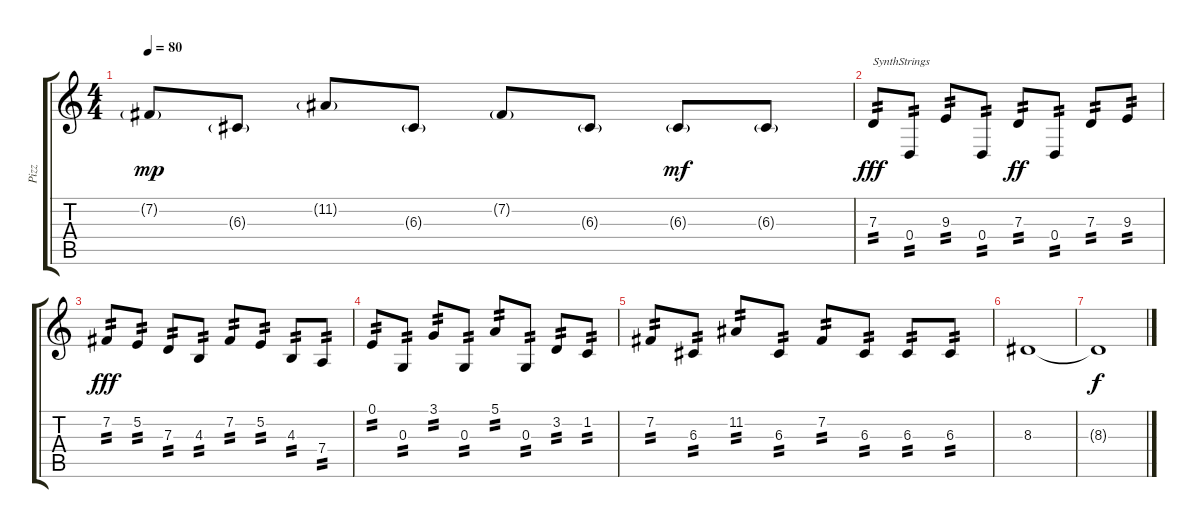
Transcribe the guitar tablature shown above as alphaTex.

\track ("Pizz" "Pizz") {instrument pizzicatostrings}
\staff {score tabs}
\tuning (E4 B3 G3 D3 A2 E2) {hide}
\ts (4 4)
\tempo 80
\clef g2
\ks c
7.2{g}.8{dy mp} 6.3{g}.8 11.2{g}.8 6.3{g}.8 7.2{g}.8 6.3{g}.8 6.3{g}.8{dy mf} 6.3{g}.8 |
7.3.8{txt "SynthStrings" tp 2 dy fff volume 16 instrument synthstrings1} 0.4.8{tp 2} 9.3.8{tp 2} 0.4.8{tp 2} 7.3.8{tp 2 dy ff} 0.4.8{tp 2} 7.3.8{tp 2} 9.3.8{tp 2} |
7.2.8{tp 2 dy fff instrument synthstrings1} 5.2.8{tp 2} 7.3.8{tp 2} 4.3.8{tp 2} 7.2.8{tp 2} 5.2.8{tp 2} 4.3.8{tp 2} 7.4.8{tp 2} |
0.1.8{tp 2 instrument synthstrings1} 0.3.8{tp 2} 3.1.8{tp 2} 0.3.8{tp 2} 5.1.8{tp 2} 0.3.8{tp 2} 3.2.8{tp 2} 1.2.8{tp 2} |
7.2.8{tp 2 instrument synthstrings1} 6.3.8{tp 2} 11.2.8{tp 2} 6.3.8{tp 2} 7.2.8{tp 2} 6.3.8{tp 2} 6.3.8{tp 2} 6.3.8{tp 2} |
8.3.1{instrument orchestralharp} |
8.3{t}.1{dy f}
